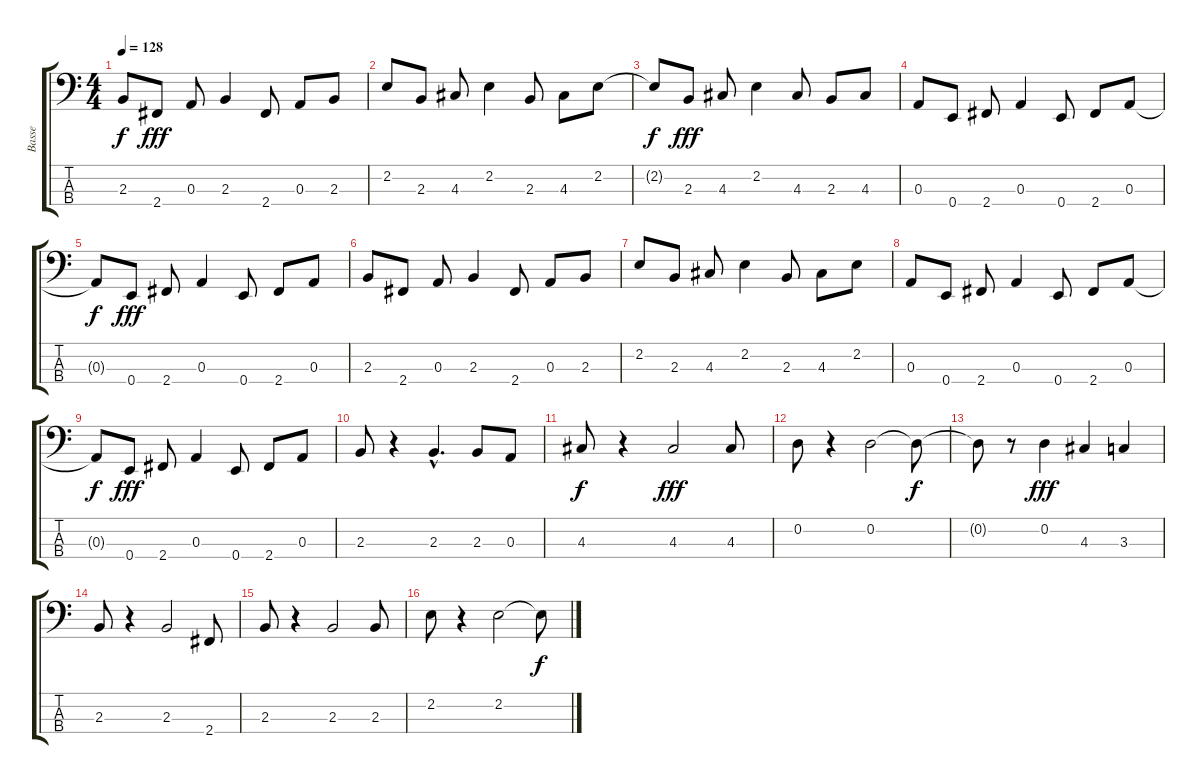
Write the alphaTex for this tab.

\track ("Basse" "Basse") {instrument electricbassfinger}
\staff {score tabs}
\tuning (G2 D2 A1 E1) {hide}
\ts (4 4)
\tempo 128
\clef f4
\ks c
2.3{t}.8{dy f} 2.4.8{dy fff} 0.3.8 2.3.4 2.4.8 0.3.8 2.3.8 |
2.2.8 2.3.8 4.3.8 2.2.4 2.3.8 4.3.8 2.2.8 |
2.2{t}.8{dy f} 2.3.8{dy fff} 4.3.8 2.2.4 4.3.8 2.3.8 4.3.8 |
0.3.8 0.4.8 2.4.8 0.3.4 0.4.8 2.4.8 0.3.8 |
0.3{t}.8{dy f} 0.4.8{dy fff} 2.4.8 0.3.4 0.4.8 2.4.8 0.3.8 |
2.3.8 2.4.8 0.3.8 2.3.4 2.4.8 0.3.8 2.3.8 |
2.2.8 2.3.8 4.3.8 2.2.4 2.3.8 4.3.8 2.2.8 |
0.3.8 0.4.8 2.4.8 0.3.4 0.4.8 2.4.8 0.3.8 |
0.3{t}.8{dy f} 0.4.8{dy fff} 2.4.8 0.3.4 0.4.8 2.4.8 0.3.8 |
2.3.8 r.4 2.3{hac}.4{d} 2.3.8 0.3.8 |
4.3.8{dy f} r.4 4.3.2{dy fff} 4.3.8 |
0.2.8 r.4 0.2.2 0.2{t}.8{dy f} |
0.2{t}.8 r.8 0.2.4{dy fff} 4.3.4 3.3.4 |
2.3.8 r.4 2.3.2 2.4.8 |
2.3.8 r.4 2.3.2 2.3.8 |
2.2.8 r.4 2.2.2 2.2{t}.8{dy f}
